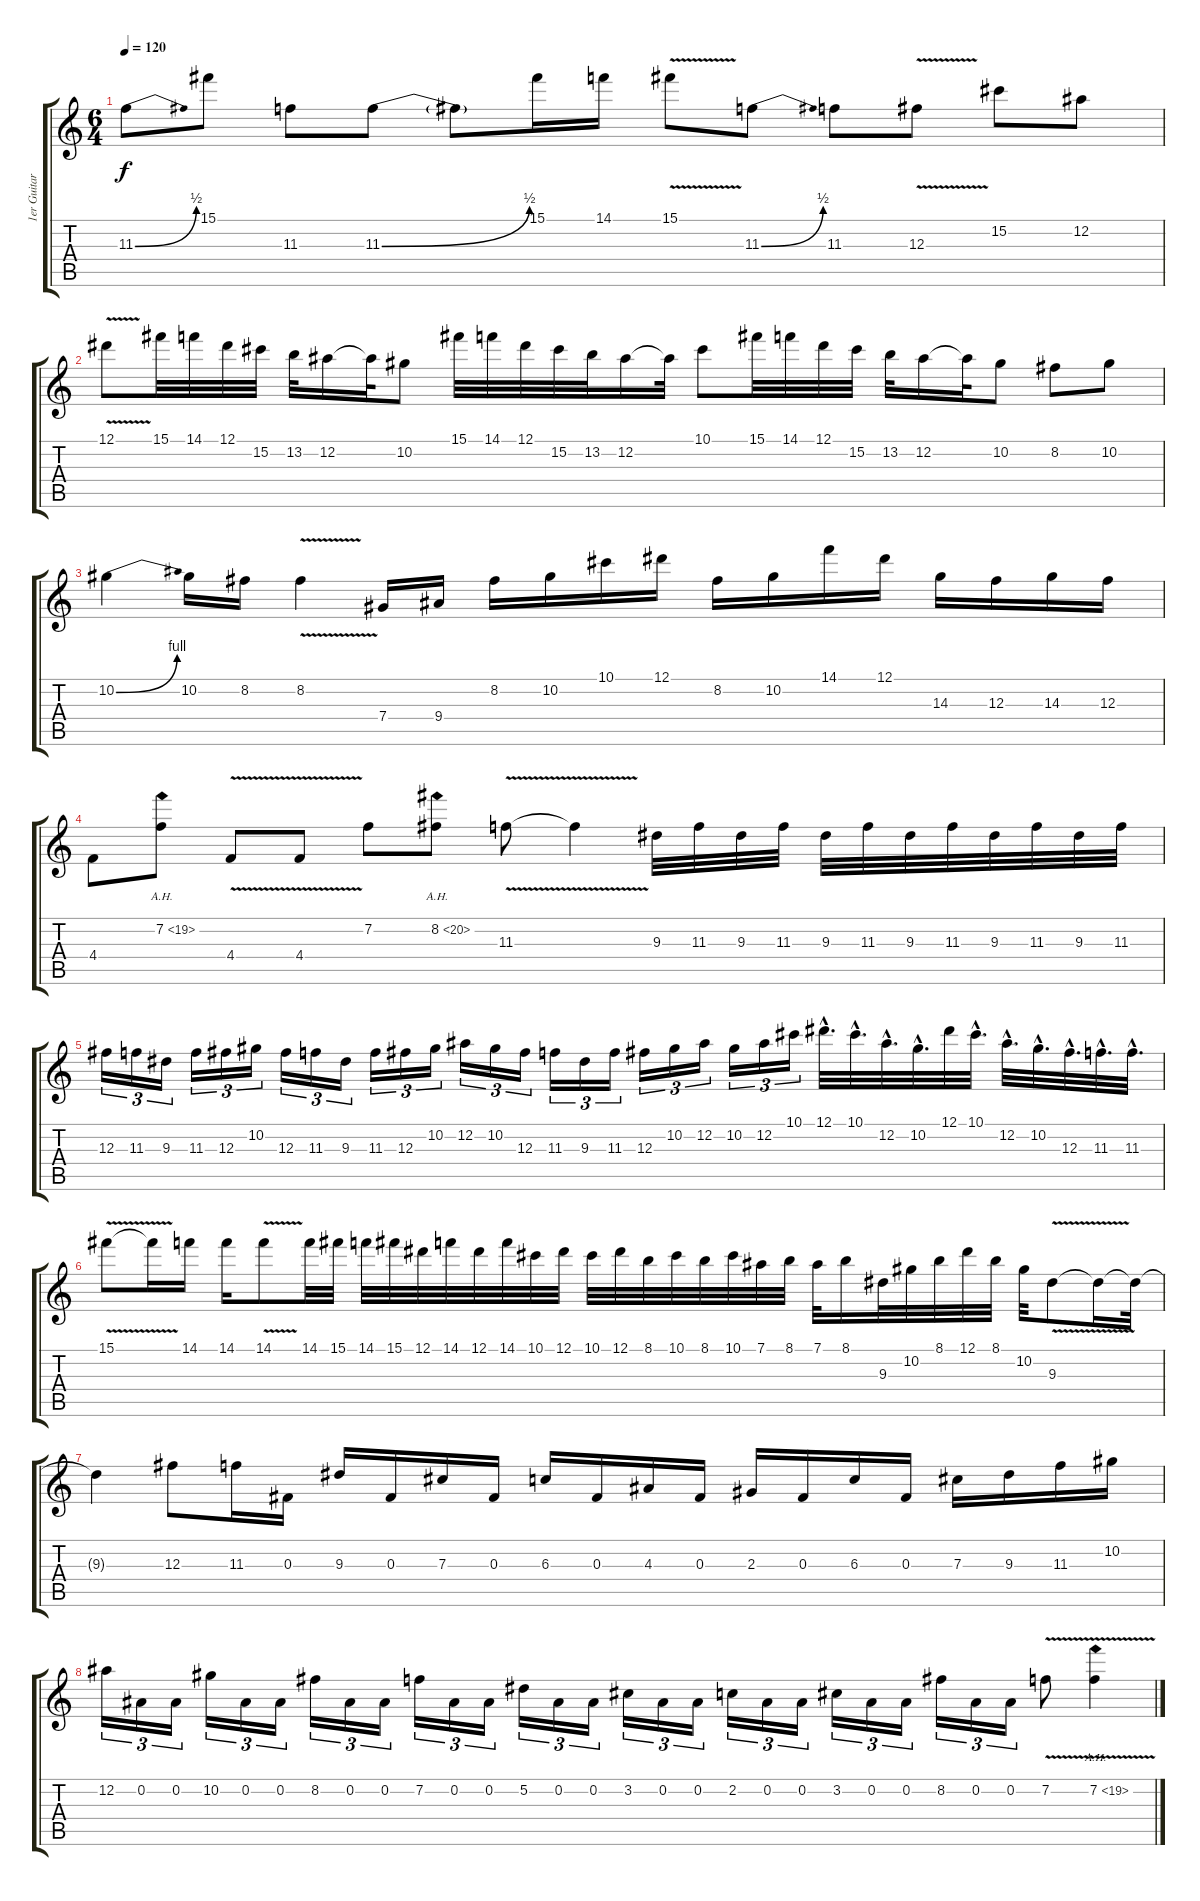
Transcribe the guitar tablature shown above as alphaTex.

\track ("1er Guitarra" "1er Guitar") {instrument overdrivenguitar}
\staff {score tabs}
\tuning (Eb4 Bb3 Gb3 Db3 Ab2 Eb2) {hide}
\ts (6 4)
\tempo 120
\clef g2
\ks c
11.3{be (bend 0 0 60 2)}.8{dy f} 15.1.8 11.3.8 11.3{be (bend 0 0 60 2)}.8 11.3{t}.8 15.1.16 14.1.16 15.1{v}.8 11.3{be (bend 0 0 60 2)}.8 11.3.8 12.3{v}.8 15.2.8 12.2.8 |
12.1{v}.8 15.1.32 14.1.32 12.1.32 15.2.32 13.2.32 12.2.16 12.2{t}.32 10.2.8 15.1.32 14.1.32 12.1.32 15.2.32 13.2.32 12.2.16 12.2{t}.32 10.1.8 15.1.32 14.1.32 12.1.32 15.2.32 13.2.32 12.2.16 12.2{t}.32 10.2.8 8.2.8 10.2.8 |
10.2{be (bend 0 0 60 4)}.4 10.2.16 8.2.16 8.2{v}.4 7.4.16 9.4.16 8.2.16 10.2.16 10.1.16 12.1.16 8.2.16 10.2.16 14.1.16 12.1.16 14.3.16 12.3.16 14.3.16 12.3.16 |
4.4.8 7.2{ah 12}.8 4.4{v}.8 4.4{v}.8 7.2.8 8.2{ah 12}.8 11.3{v}.8 11.3{t}.4 9.3.32 11.3.32 9.3.32 11.3.32 9.3.32 11.3.32 9.3.32 11.3.32 9.3.32 11.3.32 9.3.32 11.3.32 |
12.3.16{tu (3 2)} 11.3.16{tu (3 2)} 9.3.16{tu (3 2)} 11.3.16{tu (3 2)} 12.3.16{tu (3 2)} 10.2.16{tu (3 2)} 12.3.16{tu (3 2)} 11.3.16{tu (3 2)} 9.3.16{tu (3 2)} 11.3.16{tu (3 2)} 12.3.16{tu (3 2)} 10.2.16{tu (3 2)} 12.2.16{tu (3 2)} 10.2.16{tu (3 2)} 12.3.16{tu (3 2)} 11.3.16{tu (3 2)} 9.3.16{tu (3 2)} 11.3.16{tu (3 2)} 12.3.16{tu (3 2)} 10.2.16{tu (3 2)} 12.2.16{tu (3 2)} 10.2.16{tu (3 2)} 12.2.16{tu (3 2)} 10.1.16{tu (3 2)} 12.1{hac}.32{d} 10.1{hac}.32{d} 12.2{hac}.32{d} 10.2{hac}.32{d} 12.1.32 10.1{hac}.32{d} 12.2{hac}.32{d} 10.2{hac}.32{d} 12.3{hac}.32{d} 11.3{hac}.32{d} 11.3{hac}.32{d} |
15.1{v}.8 15.1{t}.16 14.1.16 14.1.16 14.1{v}.8 14.1.32 15.1.32 14.1.32 15.1.32 12.1.32 14.1.32 12.1.32 14.1.32 10.1.32 12.1.32 10.1.32 12.1.32 8.1.32 10.1.32 8.1.32 10.1.32 7.1.32 8.1.32 7.1.32 8.1.16 9.3.32 10.2.32 8.1.32 12.1.32 8.1.32 10.2.32 9.3{v}.8 9.3{t}.16 9.3{t}.32 |
9.3{t}.4 12.3.8 11.3.16 0.3.16 9.3.16 0.3.16 7.3.16 0.3.16 6.3.16 0.3.16 4.3.16 0.3.16 2.3.16 0.3.16 6.3.16 0.3.16 7.3.16 9.3.16 11.3.16 10.2.16 |
12.2.16{tu (3 2)} 0.2.16{tu (3 2)} 0.2.16{tu (3 2)} 10.2.16{tu (3 2)} 0.2.16{tu (3 2)} 0.2.16{tu (3 2)} 8.2.16{tu (3 2)} 0.2.16{tu (3 2)} 0.2.16{tu (3 2)} 7.2.16{tu (3 2)} 0.2.16{tu (3 2)} 0.2.16{tu (3 2)} 5.2.16{tu (3 2)} 0.2.16{tu (3 2)} 0.2.16{tu (3 2)} 3.2.16{tu (3 2)} 0.2.16{tu (3 2)} 0.2.16{tu (3 2)} 2.2.16{tu (3 2)} 0.2.16{tu (3 2)} 0.2.16{tu (3 2)} 3.2.16{tu (3 2)} 0.2.16{tu (3 2)} 0.2.16{tu (3 2)} 8.2.16{tu (3 2)} 0.2.16{tu (3 2)} 0.2.16{tu (3 2)} 7.2{v}.8 7.2{ah 12 v}.4
